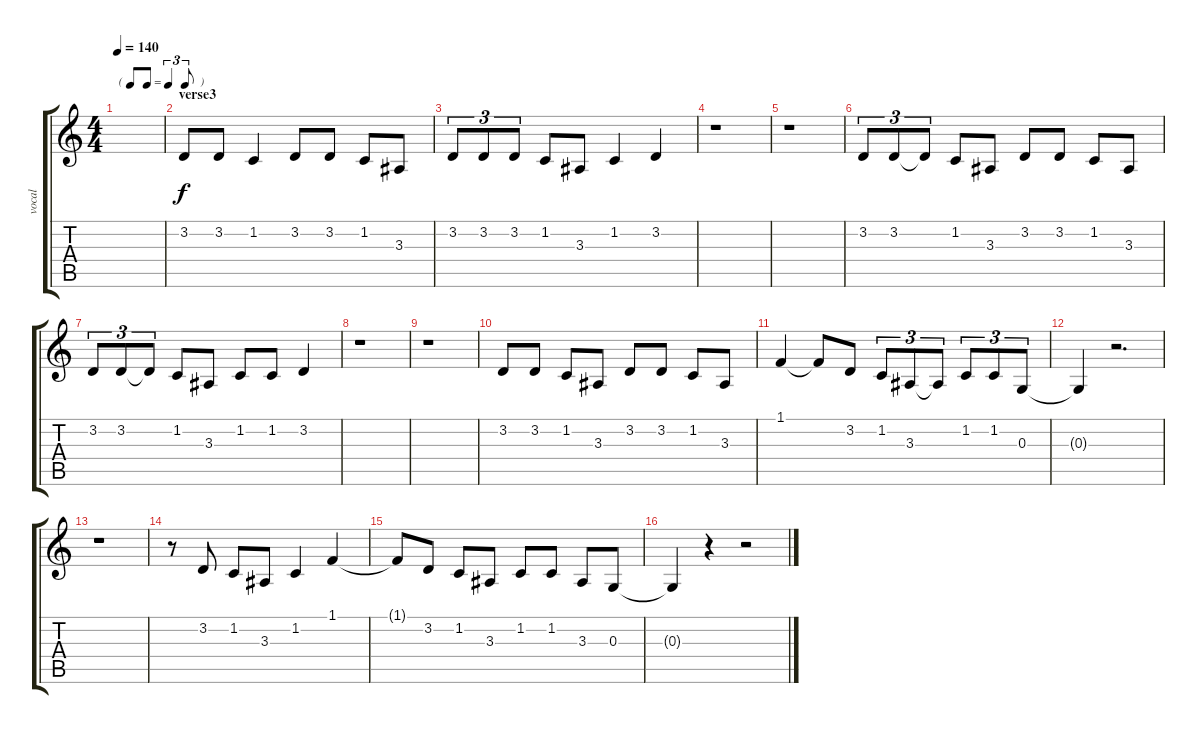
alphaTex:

\track ("vocal" "vocal") {instrument lead6voice}
\staff {score tabs}
\tuning (E4 B3 G3 D3 A2 E2) {hide}
\ts (4 4)
\tf triplet8th
\tempo 140
\clef g2
\ks c
|
\section ("" "verse3")
3.2.8 3.2.8 1.2.4 3.2.8 3.2.8 1.2.8 3.3.8 |
3.2.8{tu (3 2)} 3.2.8{tu (3 2)} 3.2.8{tu (3 2)} 1.2.8 3.3.8 1.2.4 3.2.4 |
r.1 |
r.1 |
3.2.8{tu (3 2)} 3.2.8{tu (3 2)} 3.2{t}.8{tu (3 2)} 1.2.8 3.3.8 3.2.8 3.2.8 1.2.8 3.3.8 |
3.2.8{tu (3 2)} 3.2.8{tu (3 2)} 3.2{t}.8{tu (3 2)} 1.2.8 3.3.8 1.2.8 1.2.8 3.2.4 |
r.1 |
r.1 |
3.2.8 3.2.8 1.2.8 3.3.8 3.2.8 3.2.8 1.2.8 3.3.8 |
1.1.4 1.1{t}.8 3.2.8 1.2.8{tu (3 2)} 3.3.8{tu (3 2)} 3.3{t}.8{tu (3 2)} 1.2.8{tu (3 2)} 1.2.8{tu (3 2)} 0.3.8{tu (3 2)} |
0.3{t}.4 r.2{d} |
r.1 |
r.8 3.2.8 1.2.8 3.3.8 1.2.4 1.1.4 |
1.1{t}.8 3.2.8 1.2.8 3.3.8 1.2.8 1.2.8 3.3.8 0.3.8 |
0.3{t}.4 r.4 r.2
